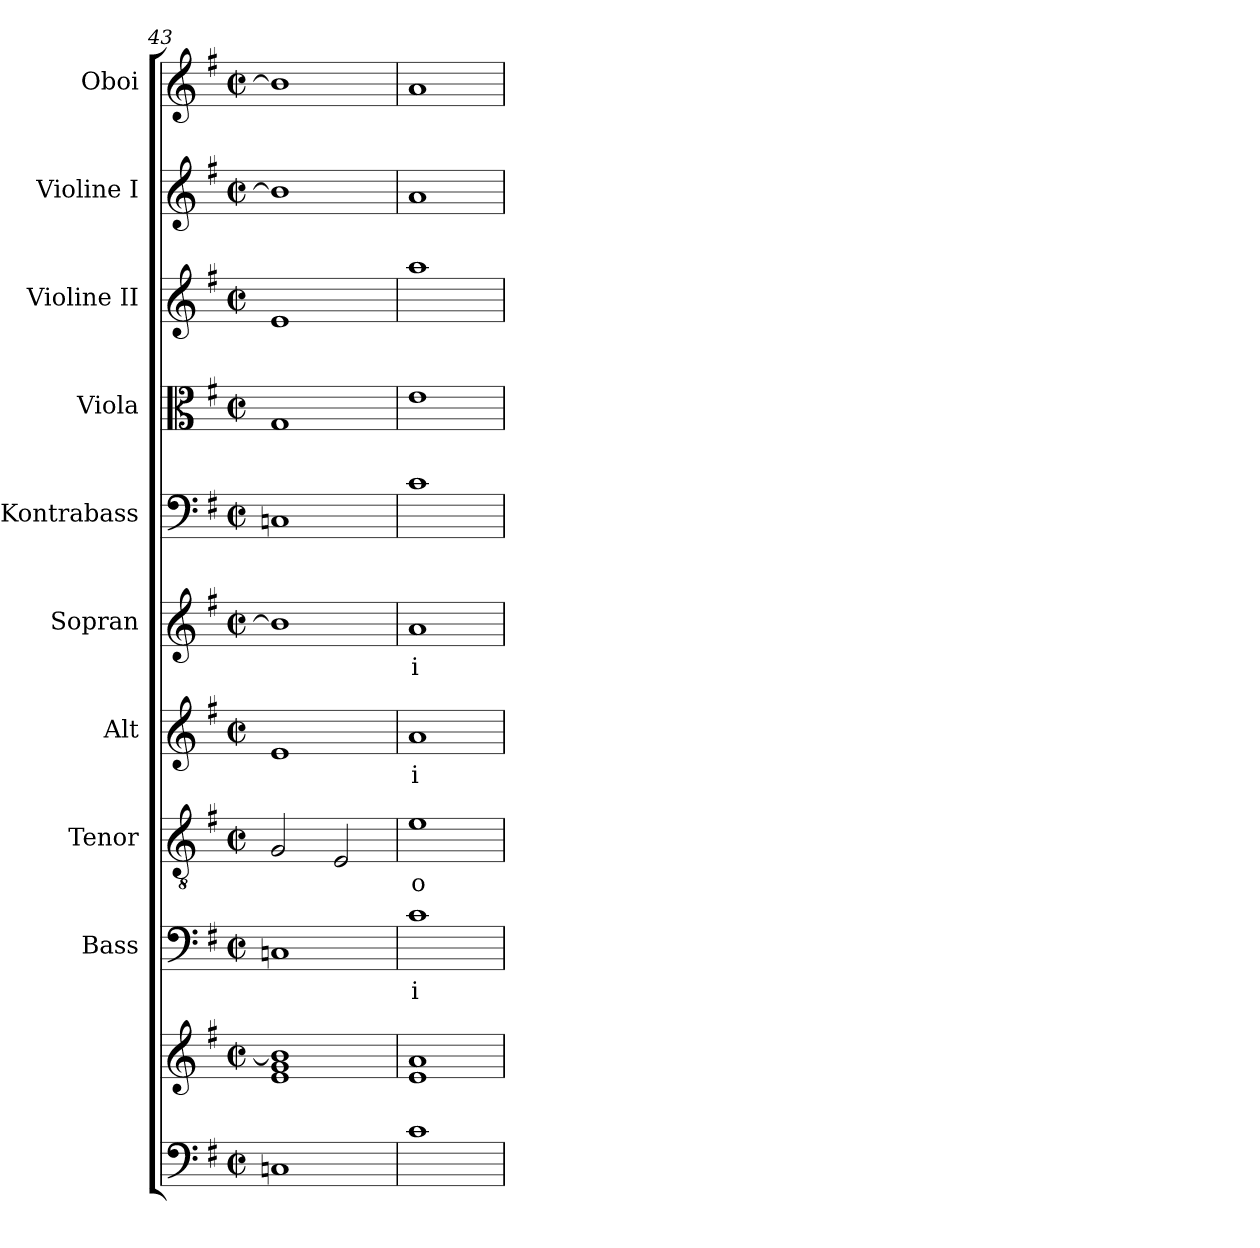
**kern	**kern	**kern	**text	**kern	**text	**kern	**text	**kern	**text	**kern	**kern	**kern	**kern	**kern
*part10	*part10	*part9	*part9	*part8	*part8	*part7	*part7	*part6	*part6	*part5	*part4	*part3	*part2	*part1
*staff11	*staff10	*staff9	*staff9	*staff8	*staff8	*staff7	*staff7	*staff6	*staff6	*staff5	*staff4	*staff3	*staff2	*staff1
*	*	*I"Bass	*	*I"Tenor	*	*I"Alt	*	*I"Sopran	*	*I"Kontrabass	*I"Viola	*I"Violine II	*I"Violine I	*I"Oboi
*	*	*I'B.	*	*I'T.	*	*I'A.	*	*I'S.	*	*I'Kb.	*I'Vla.	*I'Vl. II	*I'Vl. I	*I'Ob.
*clefF4	*clefG2	*clefF4	*	*clefGv2	*	*clefG2	*	*clefG2	*	*clefF4	*clefC3	*clefG2	*clefG2	*clefG2
*	*	*	*	*	*	*	*	*	*	*ITrd7c12	*	*	*	*
*k[f#]	*k[f#]	*k[f#]	*	*k[f#]	*	*k[f#]	*	*k[f#]	*	*k[f#]	*k[f#]	*k[f#]	*k[f#]	*k[f#]
*G:	*G:	*G:	*	*G:	*	*G:	*	*G:	*	*G:	*G:	*G:	*G:	*G:
*M2/2	*M2/2	*M2/2	*	*M2/2	*	*M2/2	*	*M2/2	*	*M2/2	*M2/2	*M2/2	*M2/2	*M2/2
*met(c|)	*met(c|)	*met(c|)	*	*met(c|)	*	*met(c|)	*	*met(c|)	*	*met(c|)	*met(c|)	*met(c|)	*met(c|)	*met(c|)
=43	=43	=43	=43	=43	=43	=43	=43	=43	=43	=43	=43	=43	=43	=43
1Cn	1e 1g 1b]	1Cn	.	2G/	.	1e	.	1b]	.	1CCn	1G	1e	1b]	1b]
.	.	.	.	2E/	.	.	.	.	.	.	.	.	.	.
=44	=44	=44	=44	=44	=44	=44	=44	=44	=44	=44	=44	=44	=44	=44
!	!	!	!LO:LY:b	!	!LO:LY:b	!	!LO:LY:b	!	!LO:LY:b	!	!	!	!	!
1c	1e 1a	1c	-i-	1e	-o-	1a	-i-	1a	-i-	1C	1e	1aa	1a	1a
=	=	=	=	=	=	=	=	=	=	=	=	=	=	=
*-	*-	*-	*-	*-	*-	*-	*-	*-	*-	*-	*-	*-	*-	*-
